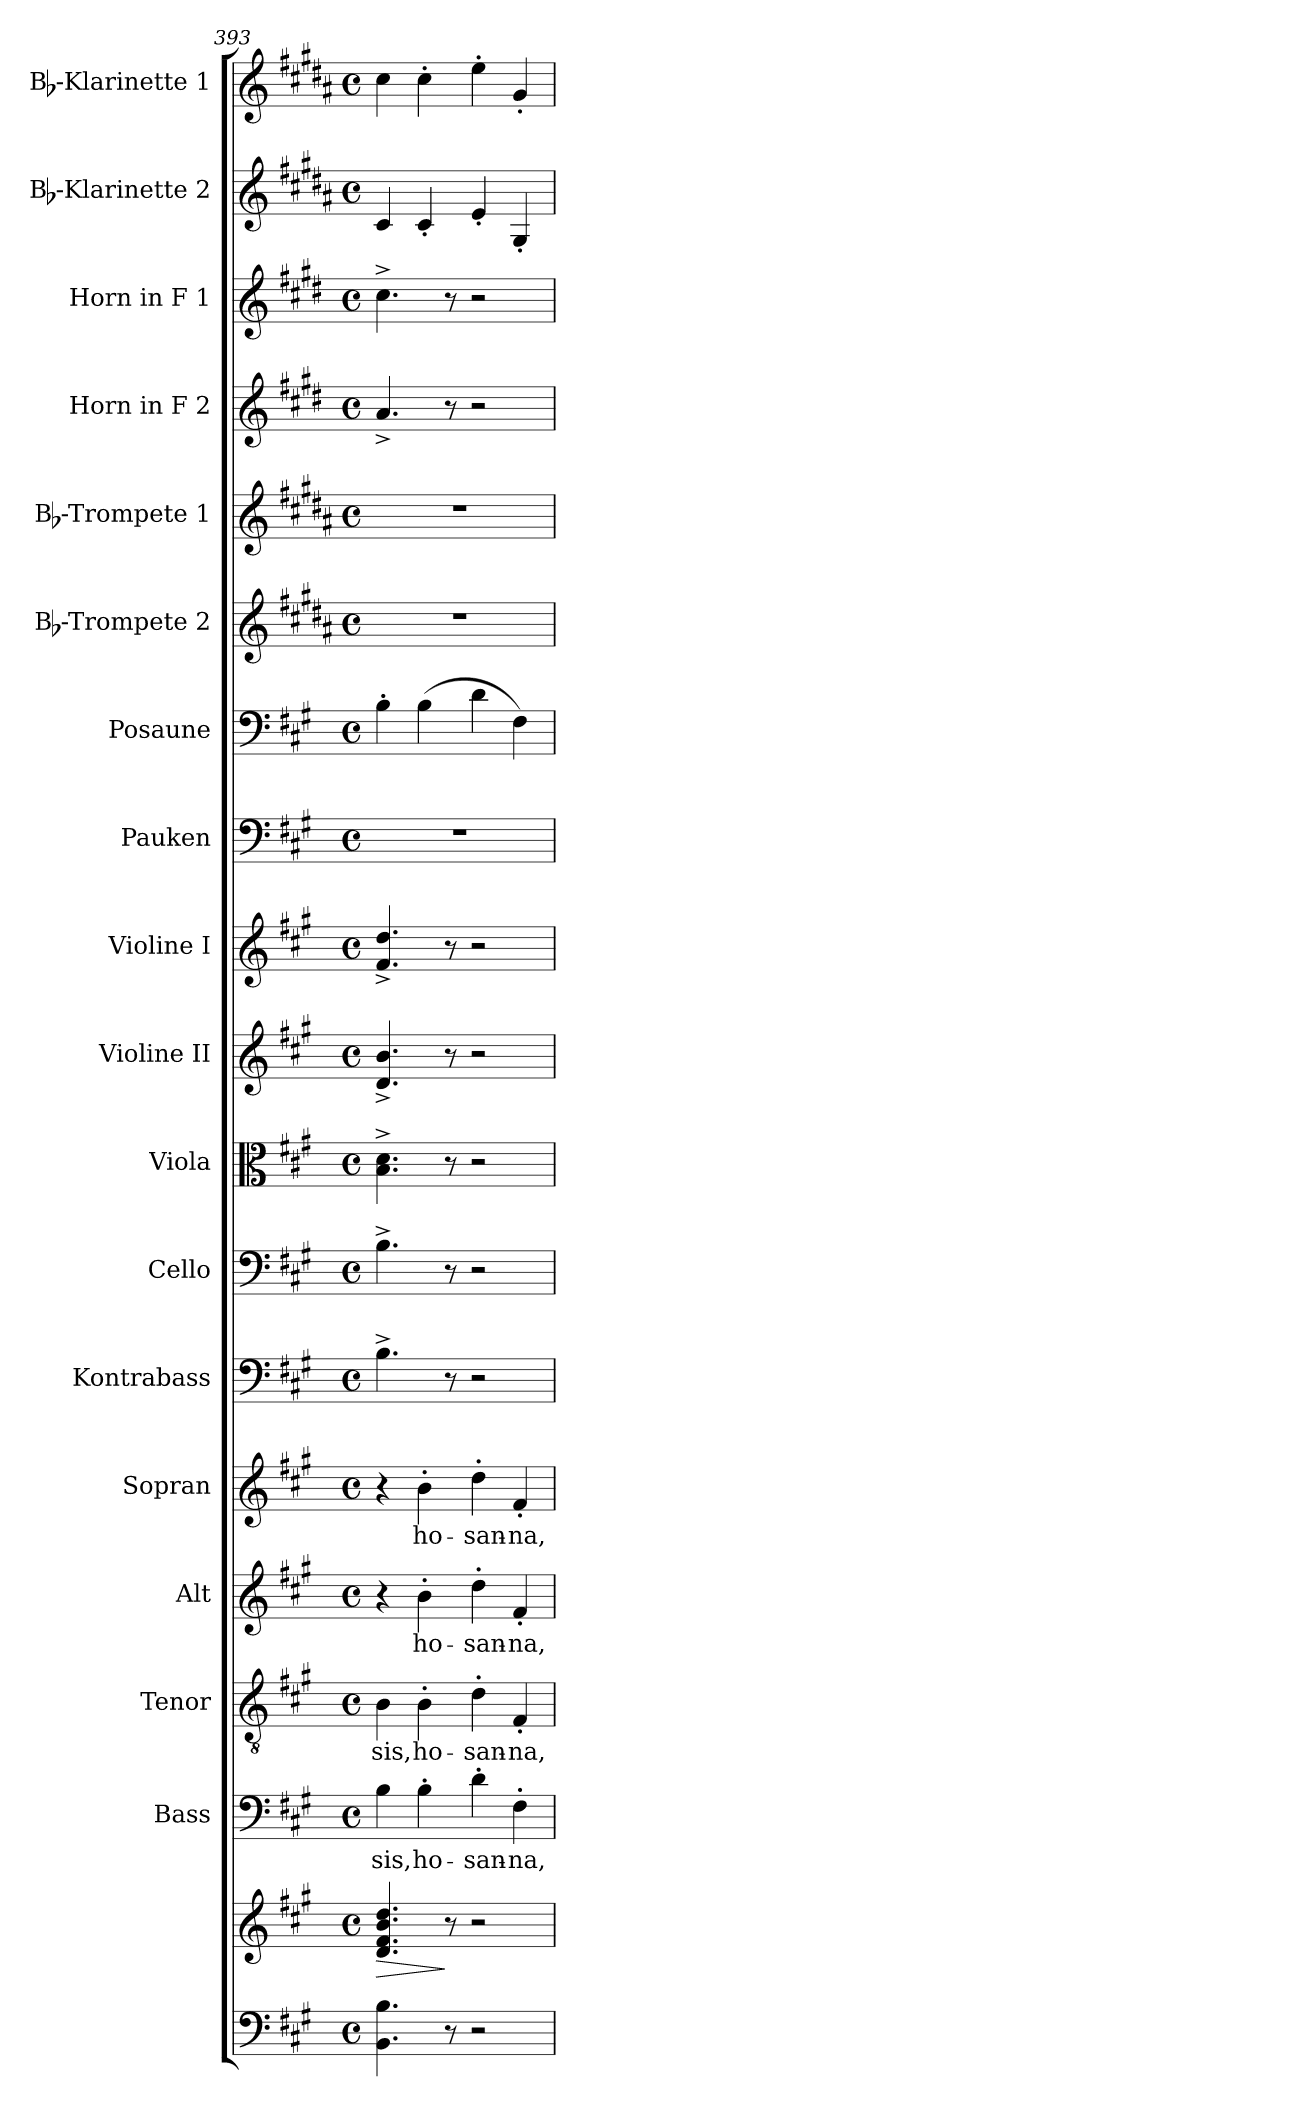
**kern	**kern	**dynam	**kern	**text	**kern	**text	**kern	**text	**kern	**text	**kern	**kern	**kern	**kern	**kern	**kern	**kern	**kern	**kern	**kern	**kern	**kern	**kern
*part18	*part18	*part18	*part17	*part17	*part16	*part16	*part15	*part15	*part14	*part14	*part13	*part12	*part11	*part10	*part9	*part8	*part7	*part6	*part5	*part4	*part3	*part2	*part1
*staff19	*staff18	*staff18/19	*staff17	*staff17	*staff16	*staff16	*staff15	*staff15	*staff14	*staff14	*staff13	*staff12	*staff11	*staff10	*staff9	*staff8	*staff7	*staff6	*staff5	*staff4	*staff3	*staff2	*staff1
*	*	*	*I"Bass	*	*I"Tenor	*	*I"Alt	*	*I"Sopran	*	*I"Kontrabass	*I"Cello	*I"Viola	*I"Violine II	*I"Violine I	*I"Pauken	*I"Posaune	*I"Bb-Trompete 2	*I"Bb-Trompete 1	*I"Horn in F 2	*I"Horn in F 1	*I"Bb-Klarinette 2	*I"Bb-Klarinette 1
*	*	*	*I'B.	*	*I'T.	*	*I'A.	*	*I'S.	*	*I'Kb.	*	*I'Vla.	*I'Vl. II	*I'Vl. I	*I'Pk.	*I'Pos.	*I'Bb Trp. 2	*I'Bb Trp. 1	*	*	*I'Bb Kl. 2	*I'Bb Kl. 1
*clefF4	*clefG2	*	*clefF4	*	*clefGv2	*	*clefG2	*	*clefG2	*	*clefF4	*clefF4	*clefC3	*clefG2	*clefG2	*clefF4	*clefF4	*clefG2	*clefG2	*clefG2	*clefG2	*clefG2	*clefG2
*	*	*	*	*	*	*	*	*	*	*	*ITrd7c12	*	*	*	*	*	*	*ITrd1c2	*ITrd1c2	*ITrd4c7	*ITrd4c7	*ITrd1c2	*ITrd1c2
*k[f#c#g#]	*k[f#c#g#]	*	*k[f#c#g#]	*	*k[f#c#g#]	*	*k[f#c#g#]	*	*k[f#c#g#]	*	*k[f#c#g#]	*k[f#c#g#]	*k[f#c#g#]	*k[f#c#g#]	*k[f#c#g#]	*k[f#c#g#]	*k[f#c#g#]	*k[f#c#g#]	*k[f#c#g#]	*k[f#c#g#]	*k[f#c#g#]	*k[f#c#g#]	*k[f#c#g#]
*A:	*A:	*	*A:	*	*A:	*	*A:	*	*A:	*	*A:	*A:	*A:	*A:	*A:	*A:	*A:	*A:	*A:	*A:	*A:	*A:	*A:
*M4/4	*M4/4	*	*M4/4	*	*M4/4	*	*M4/4	*	*M4/4	*	*M4/4	*M4/4	*M4/4	*M4/4	*M4/4	*M4/4	*M4/4	*M4/4	*M4/4	*M4/4	*M4/4	*M4/4	*M4/4
*met(c)	*met(c)	*	*met(c)	*	*met(c)	*	*met(c)	*	*met(c)	*	*met(c)	*met(c)	*met(c)	*met(c)	*met(c)	*met(c)	*met(c)	*met(c)	*met(c)	*met(c)	*met(c)	*met(c)	*met(c)
=393	=393	=393	=393	=393	=393	=393	=393	=393	=393	=393	=393	=393	=393	=393	=393	=393	=393	=393	=393	=393	=393	=393	=393
!	!	!LO:HP:b	!	!LO:LY:b	!	!LO:LY:b	!	!	!	!	!	!	!	!	!	!	!	!	!	!	!	!	!
4.BB\ 4.B\	4.d/ 4.f#/ 4.b/ 4.dd/	>	4B\	-sis,	4B\	-sis,	4r	.	4r	.	4.BB^>\	4.B^>\	4.B\^> 4.d\^>	4.d/^< 4.b/^<	4.f#/^< 4.dd/^<	1r	4B'>\	1r	1r	4.d^</	4.f#^>\	4B/	4b\
!	!	!	!	!LO:LY:b	!	!LO:LY:b	!	!LO:LY:b	!	!LO:LY:b	!	!	!	!	!	!	!	!	!	!	!	!	!
.	.	.	4B'>\	ho-	4B'>\	ho-	4b'>\	ho-	4b'>\	ho-	.	.	.	.	.	.	(>4B\	.	.	.	.	4B'</	4b'>\
8r	8r	]	.	.	.	.	.	.	.	.	8r	8r	8r	8r	8r	.	.	.	.	8r	8r	.	.
!	!	!	!	!LO:LY:b	!	!LO:LY:b	!	!LO:LY:b	!	!LO:LY:b	!	!	!	!	!	!	!	!	!	!	!	!	!
2r	2r	.	4d'>\	-san-	4d'>\	-san-	4dd'>\	-san-	4dd'>\	-san-	2r	2r	2r	2r	2r	.	4d\	.	.	2r	2r	4d'</	4dd'>\
!	!	!	!	!LO:LY:b	!	!LO:LY:b	!	!LO:LY:b	!	!LO:LY:b	!	!	!	!	!	!	!	!	!	!	!	!	!
.	.	.	4F#'>\	-na,	4F#'</	-na,	4f#'</	-na,	4f#'</	-na,	.	.	.	.	.	.	4F#\)	.	.	.	.	4F#'</	4f#'</
=	=	=	=	=	=	=	=	=	=	=	=	=	=	=	=	=	=	=	=	=	=	=	=
*-	*-	*-	*-	*-	*-	*-	*-	*-	*-	*-	*-	*-	*-	*-	*-	*-	*-	*-	*-	*-	*-	*-	*-
